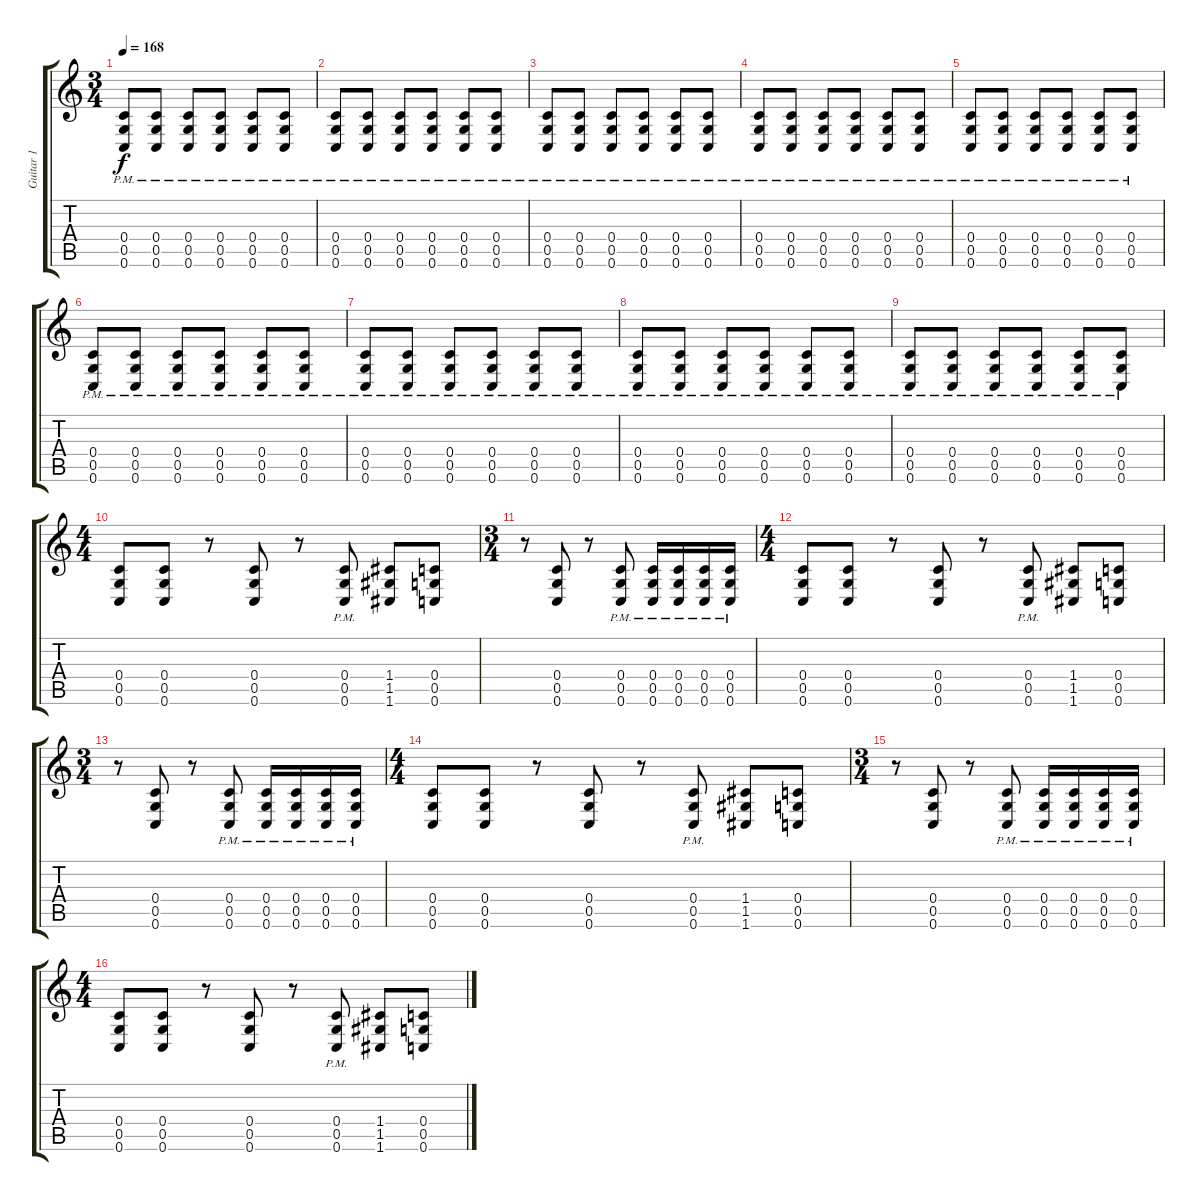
\track ("Guitar 1" "Guitar 1") {instrument distortionguitar}
\staff {score tabs}
\tuning (D4 A3 F3 C3 G2 C2) {hide}
\ts (3 4)
\tempo 168
\clef g2
\ks c
(0.4{pm} 0.5{pm} 0.6{pm}).8{dy f} (0.4{pm} 0.5{pm} 0.6{pm}).8 (0.4{pm} 0.5{pm} 0.6{pm}).8 (0.4{pm} 0.5{pm} 0.6{pm}).8 (0.4{pm} 0.5{pm} 0.6{pm}).8 (0.4{pm} 0.5{pm} 0.6{pm}).8 |
(0.4{pm} 0.5{pm} 0.6{pm}).8 (0.4{pm} 0.5{pm} 0.6{pm}).8 (0.4{pm} 0.5{pm} 0.6{pm}).8 (0.4{pm} 0.5{pm} 0.6{pm}).8 (0.4{pm} 0.5{pm} 0.6{pm}).8 (0.4{pm} 0.5{pm} 0.6{pm}).8 |
(0.4{pm} 0.5{pm} 0.6{pm}).8 (0.4{pm} 0.5{pm} 0.6{pm}).8 (0.4{pm} 0.5{pm} 0.6{pm}).8 (0.4{pm} 0.5{pm} 0.6{pm}).8 (0.4{pm} 0.5{pm} 0.6{pm}).8 (0.4{pm} 0.5{pm} 0.6{pm}).8 |
(0.4{pm} 0.5{pm} 0.6{pm}).8 (0.4{pm} 0.5{pm} 0.6{pm}).8 (0.4{pm} 0.5{pm} 0.6{pm}).8 (0.4{pm} 0.5{pm} 0.6{pm}).8 (0.4{pm} 0.5{pm} 0.6{pm}).8 (0.4{pm} 0.5{pm} 0.6{pm}).8 |
(0.4{pm} 0.5{pm} 0.6{pm}).8 (0.4{pm} 0.5{pm} 0.6{pm}).8 (0.4{pm} 0.5{pm} 0.6{pm}).8 (0.4{pm} 0.5{pm} 0.6{pm}).8 (0.4{pm} 0.5{pm} 0.6{pm}).8 (0.4{pm} 0.5{pm} 0.6{pm}).8 |
(0.4{pm} 0.5{pm} 0.6{pm}).8 (0.4{pm} 0.5{pm} 0.6{pm}).8 (0.4{pm} 0.5{pm} 0.6{pm}).8 (0.4{pm} 0.5{pm} 0.6{pm}).8 (0.4{pm} 0.5{pm} 0.6{pm}).8 (0.4{pm} 0.5{pm} 0.6{pm}).8 |
(0.4{pm} 0.5{pm} 0.6{pm}).8 (0.4{pm} 0.5{pm} 0.6{pm}).8 (0.4{pm} 0.5{pm} 0.6{pm}).8 (0.4{pm} 0.5{pm} 0.6{pm}).8 (0.4{pm} 0.5{pm} 0.6{pm}).8 (0.4{pm} 0.5{pm} 0.6{pm}).8 |
(0.4{pm} 0.5{pm} 0.6{pm}).8 (0.4{pm} 0.5{pm} 0.6{pm}).8 (0.4{pm} 0.5{pm} 0.6{pm}).8 (0.4{pm} 0.5{pm} 0.6{pm}).8 (0.4{pm} 0.5{pm} 0.6{pm}).8 (0.4{pm} 0.5{pm} 0.6{pm}).8 |
(0.4{pm} 0.5{pm} 0.6{pm}).8 (0.4{pm} 0.5{pm} 0.6{pm}).8 (0.4{pm} 0.5{pm} 0.6{pm}).8 (0.4{pm} 0.5{pm} 0.6{pm}).8 (0.4{pm} 0.5{pm} 0.6{pm}).8 (0.4{pm} 0.5{pm} 0.6{pm}).8 |
\ts (4 4)
(0.4 0.5 0.6).8 (0.4 0.5 0.6).8 r.8 (0.4 0.5 0.6).8 r.8 (0.4{pm} 0.5{pm} 0.6{pm}).8 (1.4 1.5 1.6).8 (0.4 0.5 0.6).8 |
\ts (3 4)
r.8 (0.4 0.5 0.6).8 r.8 (0.4{pm} 0.5{pm} 0.6{pm}).8 (0.4{pm} 0.5{pm} 0.6{pm}).16 (0.4{pm} 0.5{pm} 0.6{pm}).16 (0.4{pm} 0.5{pm} 0.6{pm}).16 (0.4{pm} 0.5{pm} 0.6{pm}).16 |
\ts (4 4)
(0.4 0.5 0.6).8 (0.4 0.5 0.6).8 r.8 (0.4 0.5 0.6).8 r.8 (0.4{pm} 0.5{pm} 0.6{pm}).8 (1.4 1.5 1.6).8 (0.4 0.5 0.6).8 |
\ts (3 4)
r.8 (0.4 0.5 0.6).8 r.8 (0.4{pm} 0.5{pm} 0.6{pm}).8 (0.4{pm} 0.5{pm} 0.6{pm}).16 (0.4{pm} 0.5{pm} 0.6{pm}).16 (0.4{pm} 0.5{pm} 0.6{pm}).16 (0.4{pm} 0.5{pm} 0.6{pm}).16 |
\ts (4 4)
(0.4 0.5 0.6).8 (0.4 0.5 0.6).8 r.8 (0.4 0.5 0.6).8 r.8 (0.4{pm} 0.5{pm} 0.6{pm}).8 (1.4 1.5 1.6).8 (0.4 0.5 0.6).8 |
\ts (3 4)
r.8 (0.4 0.5 0.6).8 r.8 (0.4{pm} 0.5{pm} 0.6{pm}).8 (0.4{pm} 0.5{pm} 0.6{pm}).16 (0.4{pm} 0.5{pm} 0.6{pm}).16 (0.4{pm} 0.5{pm} 0.6{pm}).16 (0.4{pm} 0.5{pm} 0.6{pm}).16 |
\ts (4 4)
(0.4 0.5 0.6).8 (0.4 0.5 0.6).8 r.8 (0.4 0.5 0.6).8 r.8 (0.4{pm} 0.5{pm} 0.6{pm}).8 (1.4 1.5 1.6).8 (0.4 0.5 0.6).8
